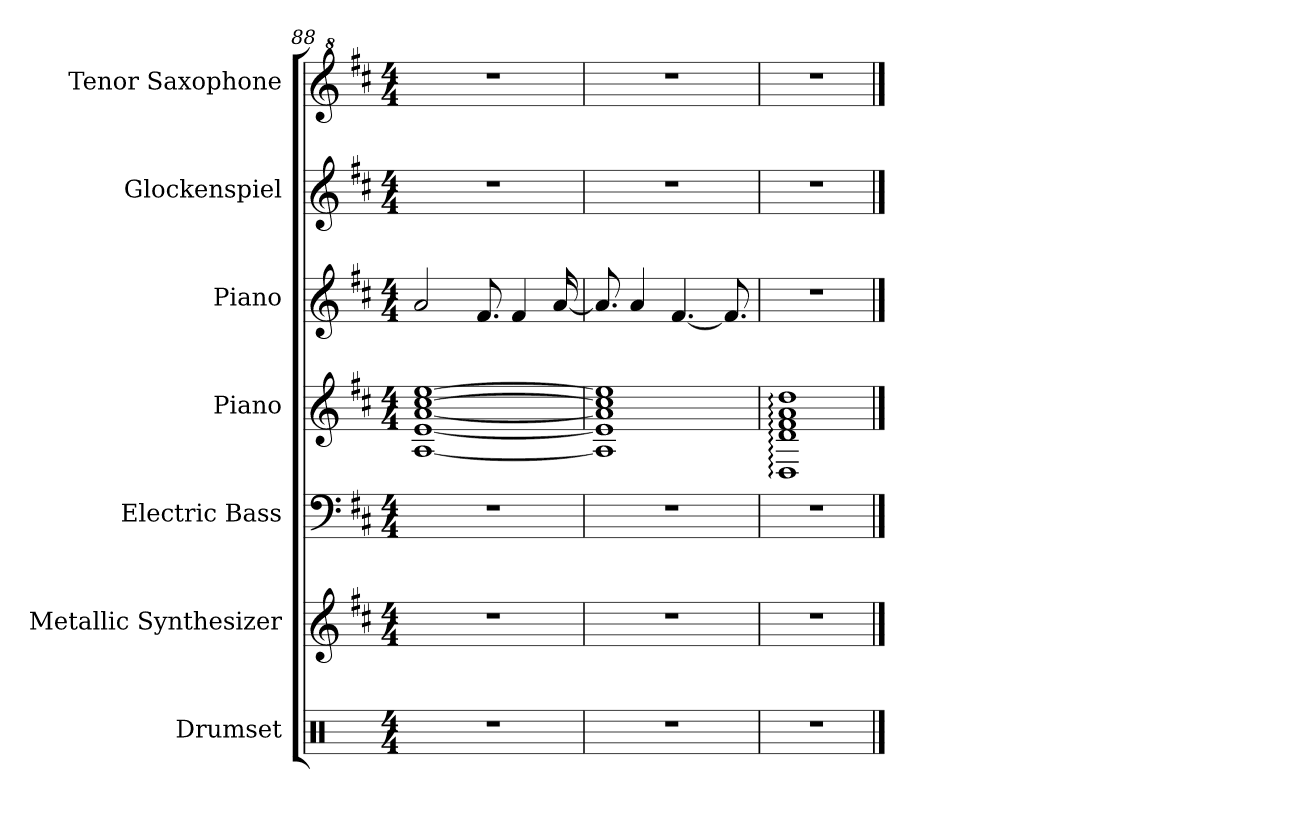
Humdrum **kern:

**kern	**kern	**kern	**kern	**kern	**kern	**kern
*part7	*part6	*part5	*part4	*part3	*part2	*part1
*staff7	*staff6	*staff5	*staff4	*staff3	*staff2	*staff1
*I"Drumset	*I"Metallic Synthesizer	*I"Electric Bass	*I"Piano	*I"Piano	*I"Glockenspiel	*I"Tenor Saxophone
*I'D. Set	*I'Synth.	*I'El. B.	*I'Pno.	*I'Pno.	*I'Glock.	*I'T. Sax.
*clefX	*clefG2	*clefF4	*clefG2	*clefG2	*clefG2	*clefG^2
*	*	*ITrd7c12	*	*	*ITrd-14c-24	*ITrd8c14
*k[]	*k[f#c#]	*k[f#c#]	*k[f#c#]	*k[f#c#]	*k[f#c#]	*k[f#c#]
*M4/4	*M4/4	*M4/4	*M4/4	*M4/4	*M4/4	*M4/4
=88	=88	=88	=88	=88	=88	=88
1r	1r	1r	[1A [1e [1a [1cc# [1ee	2a/	1r	1r
.	.	.	.	8.f#/	.	.
.	.	.	.	4f#/	.	.
.	.	.	.	[16a/	.	.
=89	=89	=89	=89	=89	=89	=89
1r	1r	1r	1A] 1e] 1a] 1cc#] 1ee]	8.a/]	1r	1r
.	.	.	.	4a/	.	.
.	.	.	.	[4.f#/	.	.
.	.	.	.	8.f#/]	.	.
=90	=90	=90	=90	=90	=90	=90
1r	1r	1r	1D: 1d: 1f#: 1a: 1dd:	1r	1r	1r
==	==	==	==	==	==	==
*-	*-	*-	*-	*-	*-	*-
